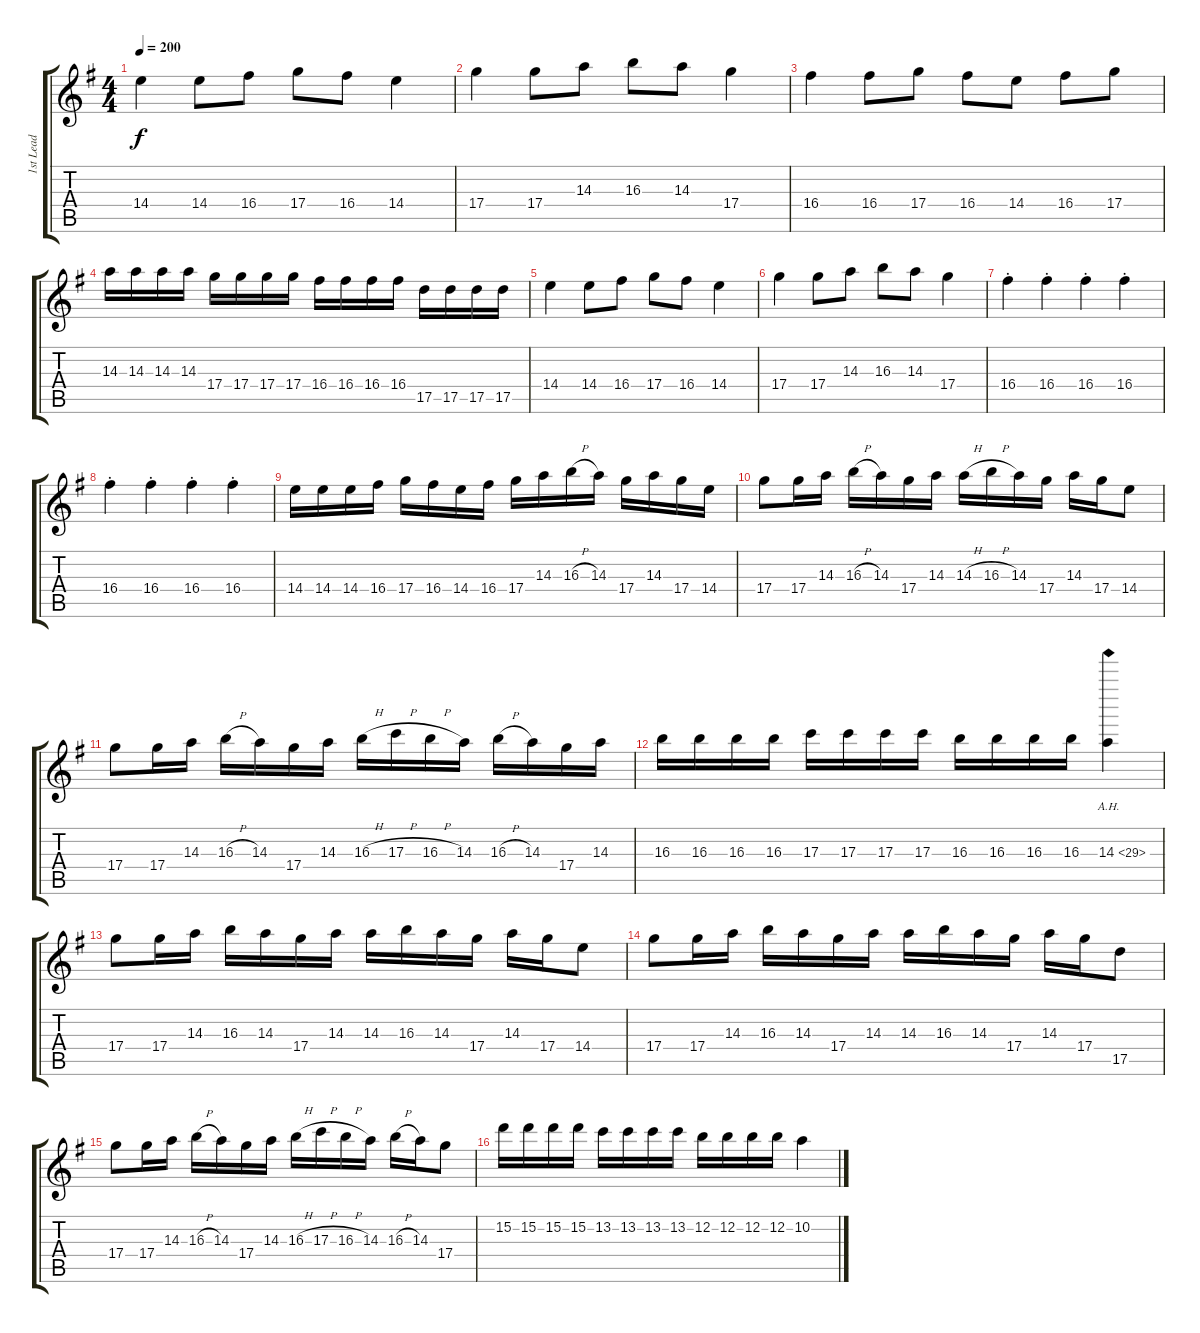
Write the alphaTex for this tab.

\track ("1st Lead" "1st Lead") {instrument distortionguitar}
\staff {score tabs}
\tuning (E4 B3 G3 D3 A2 E2) {hide}
\ts (4 4)
\tempo 200
\clef g2
\ks g
14.4.4{dy f instrument distortionguitar} 14.4.8 16.4.8 17.4.8 16.4.8 14.4.4 |
17.4.4 17.4.8 14.3.8 16.3.8 14.3.8 17.4.4 |
16.4.4 16.4.8 17.4.8 16.4.8 14.4.8 16.4.8 17.4.8 |
14.3.16 14.3.16 14.3.16 14.3.16 17.4.16 17.4.16 17.4.16 17.4.16 16.4.16 16.4.16 16.4.16 16.4.16 17.5.16 17.5.16 17.5.16 17.5.16 |
14.4.4 14.4.8 16.4.8 17.4.8 16.4.8 14.4.4 |
17.4.4 17.4.8 14.3.8 16.3.8 14.3.8 17.4.4 |
16.4{st}.4 16.4{st}.4 16.4{st}.4 16.4{st}.4 |
16.4{st}.4 16.4{st}.4 16.4{st}.4 16.4{st}.4 |
14.4.16 14.4.16 14.4.16 16.4.16 17.4.16 16.4.16 14.4.16 16.4.16 17.4.16 14.3.16 16.3{h}.16 14.3.16 17.4.16 14.3.16 17.4.16 14.4.16 |
17.4.8 17.4.16 14.3.16 16.3{h}.16 14.3.16 17.4.16 14.3.16 14.3{h}.16 16.3{h}.16 14.3.16 17.4.16 14.3.16 17.4.16 14.4.8 |
17.4.8 17.4.16 14.3.16 16.3{h}.16 14.3.16 17.4.16 14.3.16 16.3{h}.16 17.3{h}.16 16.3{h}.16 14.3.16 16.3{h}.16 14.3.16 17.4.16 14.3.16 |
16.3.16 16.3.16 16.3.16 16.3.16 17.3.16 17.3.16 17.3.16 17.3.16 16.3.16 16.3.16 16.3.16 16.3.16 14.3{ah 15}.4 |
17.4.8 17.4.16 14.3.16 16.3.16 14.3.16 17.4.16 14.3.16 14.3.16 16.3.16 14.3.16 17.4.16 14.3.16 17.4.16 14.4.8 |
17.4.8 17.4.16 14.3.16 16.3.16 14.3.16 17.4.16 14.3.16 14.3.16 16.3.16 14.3.16 17.4.16 14.3.16 17.4.16 17.5.8 |
17.4.8 17.4.16 14.3.16 16.3{h}.16 14.3.16 17.4.16 14.3.16 16.3{h}.16 17.3{h}.16 16.3{h}.16 14.3.16 16.3{h}.16 14.3.16 17.4.8 |
15.2.16 15.2.16 15.2.16 15.2.16 13.2.16 13.2.16 13.2.16 13.2.16 12.2.16 12.2.16 12.2.16 12.2.16 10.2.4
